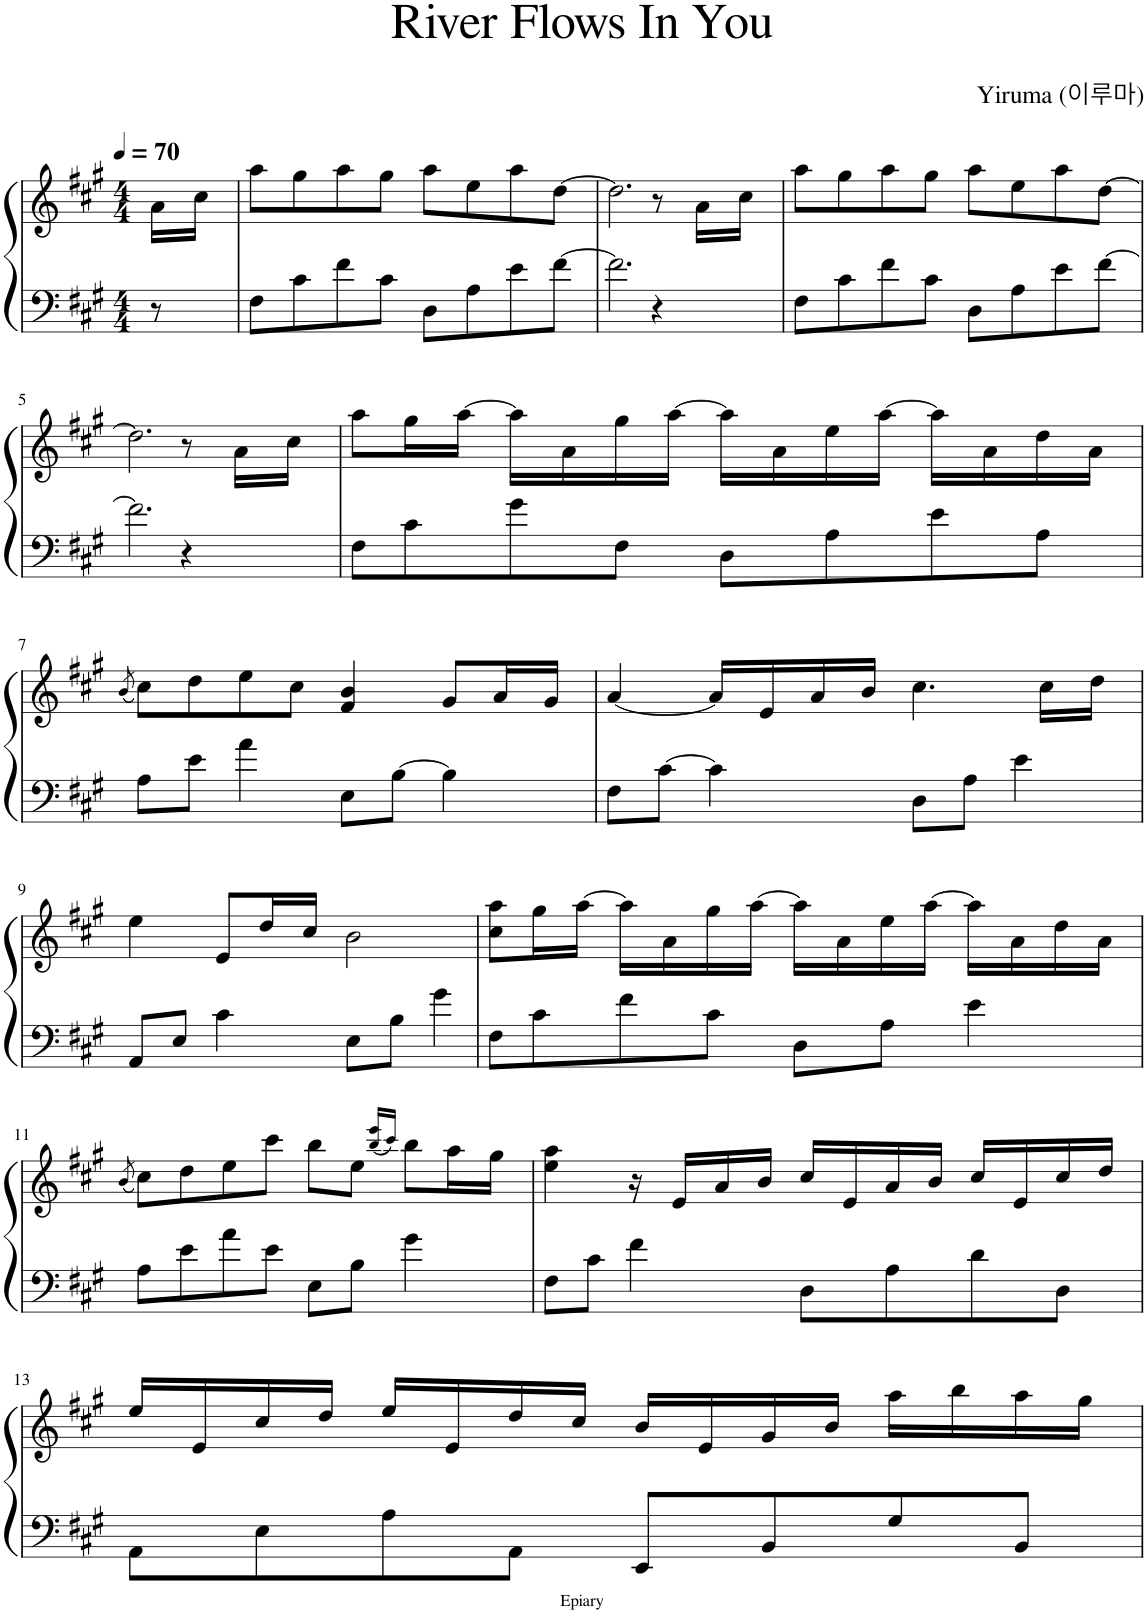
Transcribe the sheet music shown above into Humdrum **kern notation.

**kern	**kern
*part1	*part1
*staff2	*staff1
*I"피아노	*
*clefF4	*clefG2
*k[f#c#g#]	*k[f#c#g#]
*M4/4	*M4/4
*MM70	*MM70
=1	=1
8r	16a\LL
.	16cc#\JJ
=2	=2
8F#\L	8aa\L
8c#\	8gg#\
8f#\	8aa\
8c#\J	8gg#\J
8D\L	8aa\L
8A\	8ee\
8e\	8aa\
[8f#\J	[8dd\J
=3	=3
2.f#\]	2.dd\]
4r	8r
.	16a\LL
.	16cc#\JJ
=4	=4
8F#\L	8aa\L
8c#\	8gg#\
8f#\	8aa\
8c#\J	8gg#\J
8D\L	8aa\L
8A\	8ee\
8e\	8aa\
[8f#\J	[8dd\J
!!LO:LB:g=z
=5	=5
2.f#\]	2.dd\]
4r	8r
.	16a\LL
.	16cc#\JJ
=6	=6
8F#\L	8aa\L
8c#\	16gg#\L
.	[16aa\JJ
8g#\	16aa\LL]
.	16a\
8F#\J	16gg#\
.	[16aa\JJ
8D\L	16aa\LL]
.	16a\
8A\	16ee\
.	[16aa\JJ
8e\	16aa\LL]
.	16a\
8A\J	16dd\
.	16a\JJ
!!LO:LB:g=z
=7	=7
.	(8qb/
8A\L	8cc#\L)
8e\J	8dd\
4a\	8ee\
.	8cc#\J
8E\L	4f#/ 4b/
[8B\J	.
4B\]	8g#/L
.	16a/L
.	16g#/JJ
=8	=8
8F#\L	[4a/
[8c#\J	.
4c#\]	16a/LL]
.	16e/
.	16a/
.	16b/JJ
8D\L	4.cc#\
8A\J	.
4e\	.
.	16cc#\LL
.	16dd\JJ
!!LO:LB:g=z
=9	=9
8AA/L	4ee\
8E/J	.
4c#\	8e/L
.	16dd/L
.	16cc#/JJ
8E\L	2b\
8B\J	.
4g#\	.
=10	=10
8F#\L	8cc#\ 8aa\L
8c#\	16gg#\L
.	[16aa\JJ
8f#\	16aa\LL]
.	16a\
8c#\J	16gg#\
.	[16aa\JJ
8D\L	16aa\LL]
.	16a\
8A\J	16ee\
.	[16aa\JJ
4e\	16aa\LL]
.	16a\
.	16dd\
.	16a\JJ
!!LO:LB:g=z
=11	=11
.	(8qb/
8A\L	8cc#\L)
8e\	8dd\
8a\	8ee\
8e\J	8ccc#\J
8E\L	8bb\L
8B\J	8ee\J
.	(<16qbb/ 16qeee/LL
.	16qccc#/JJ)
4g#\	8bb\L
.	16aa\L
.	16gg#\JJ
=12	=12
8F#\L	4ee\ 4aa\
8c#\J	.
4f#\	16r
.	16e/LL
.	16a/
.	16b/JJ
8D\L	16cc#/LL
.	16e/
8A\	16a/
.	16b/JJ
8d\	16cc#/LL
.	16e/
8D\J	16cc#/
.	16dd/JJ
!!LO:LB:g=z
=13	=13
8AA\L	16ee/LL
.	16e/
8E\	16cc#/
.	16dd/JJ
8A\	16ee/LL
.	16e/
8AA\J	16dd/
.	16cc#/JJ
8EE/L	16b/LL
.	16e/
8BB/	16g#/
.	16b/JJ
8G#/	16aa\LL
.	16bb\
8BB/J	16aa\
.	16gg#\JJ
=	=
*-	*-
